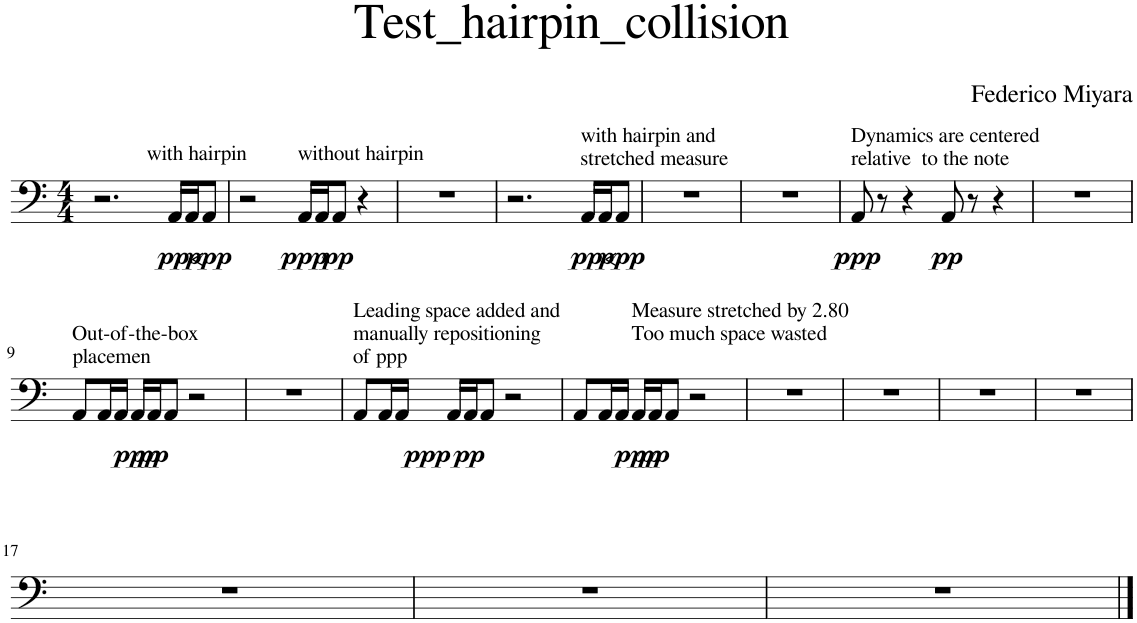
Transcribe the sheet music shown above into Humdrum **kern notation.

**kern	**dynam
*part1	*part1
*staff1	*staff1
*I"Timpani	*
*I'Timp.	*
*clefF4	*
*k[]	*
*M4/4	*
=1	=1
2.r	.
!LO:TX:a:t=with hairpin	!
!	!LO:HP:b
!	!LO:DY:n=1:b
16AA/LL	< pp
16AA/J	.
!	!LO:DY:n=2:b
8AA/J	[ ppp
=2	=2
2r	.
!LO:TX:a:t=without hairpin	!
!	!LO:DY:b
16AA/LL	ppp
16AA/J	.
!	!LO:DY:b
8AA/J	pp
4r	.
=3	=3
1r	.
=4	=4
2.r	.
!LO:TX:a:t=with hairpin and	!
!LO:TX:a:t=stretched measure	!
!	!LO:HP:b
!	!LO:DY:n=1:b
16AA/LL	< pp
16AA/J	.
!	!LO:DY:n=2:b
8AA/J	[ ppp
=5	=5
1r	.
=6	=6
1r	.
=7	=7
!LO:TX:a:t=Dynamics are centered	!
!LO:TX:a:t=relative  to the note	!
!	!LO:DY:b
8AA/	ppp
8r	.
4r	.
!	!LO:DY:b
8AA/	pp
8r	.
4r	.
=8	=8
1r	.
!!LO:LB:g=z
=9	=9
!LO:TX:a:t=Out-of-the-box	!
!LO:TX:a:t=placemen	!
8AA/L	.
16AA/L	.
16AA/JJ	.
!	!LO:DY:b
16AA/LL	ppp
!	!LO:DY:b
16AA/J	pp
8AA/J	.
2r	.
=10	=10
1r	.
=11	=11
!LO:TX:a:t=Leading space added and	!
!LO:TX:a:t=manually repositioning	!
!LO:TX:a:t=of ppp	!
8AA/L	.
16AA/L	.
16AA/JJ	.
!	!LO:DY:b
16AA/LL	ppp
!	!LO:DY:b
16AA/J	pp
8AA/J	.
2r	.
=12	=12
8AA/L	.
16AA/L	.
16AA/JJ	.
!LO:TX:a:t=Measure stretched by 2.80	!
!LO:TX:a:t=Too much space wasted	!
!	!LO:DY:b
16AA/LL	ppp
!	!LO:DY:b
16AA/J	pp
8AA/J	.
2r	.
=13	=13
1r	.
=14	=14
1r	.
=15	=15
1r	.
=16	=16
1r	.
!!LO:LB:g=z
=17	=17
1r	.
=18	=18
1r	.
=19	=19
1r	.
==	==
*-	*-
